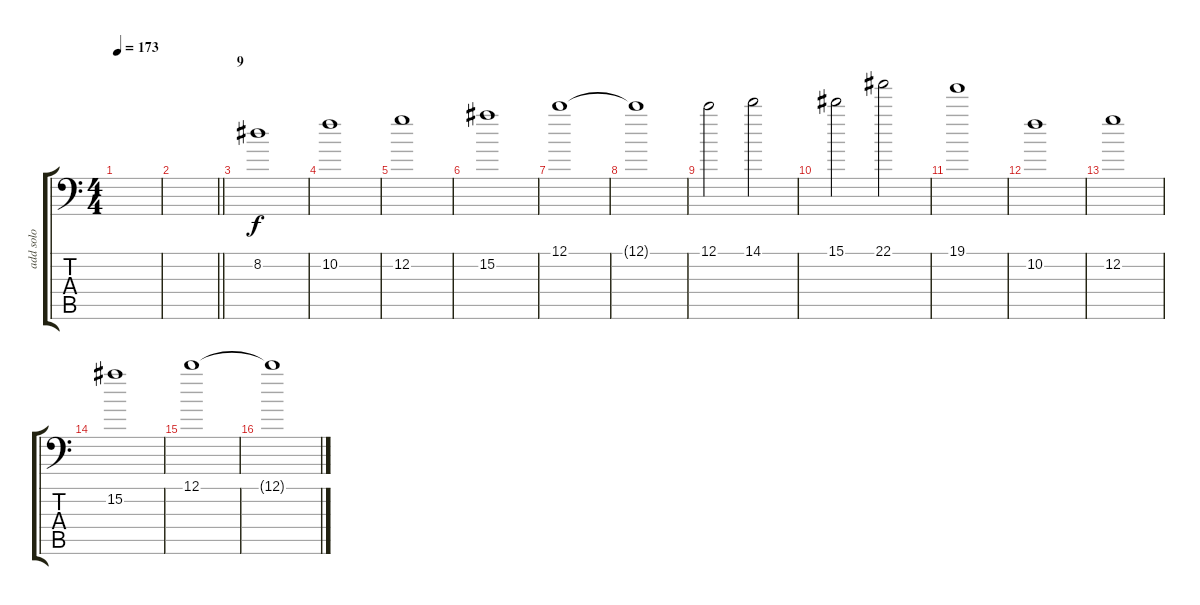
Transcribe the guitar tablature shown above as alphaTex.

\track ("add solo" "add solo") {instrument distortionguitar}
\staff {score tabs}
\tuning (C4 G3 Eb3 Bb2 F2 Bb1) {hide}
\ts (4 4)
\tempo 173
\clef f4
\ks c
|
\barLineRight lightlight
|
\section ("" "9")
8.2.1 |
10.2.1 |
12.2.1 |
15.2.1 |
12.1.1 |
12.1{t}.1 |
12.1.2 14.1.2 |
15.1.2 22.1.2 |
19.1.1 |
10.2.1 |
12.2.1 |
15.2.1 |
12.1.1 |
12.1{t}.1
